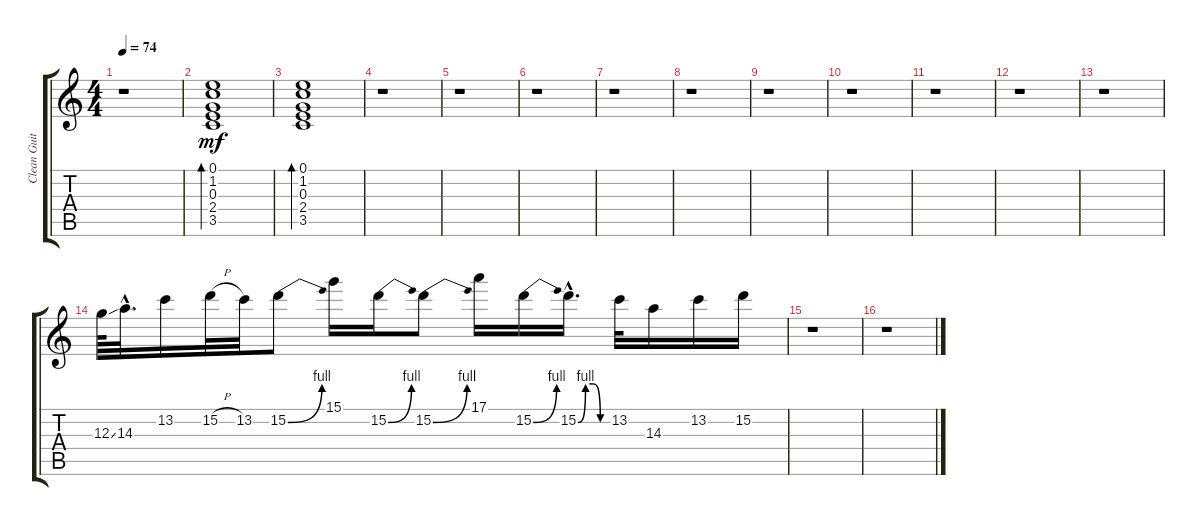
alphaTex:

\track ("Clean Guitar" "Clean Guit") {instrument electricguitarclean}
\staff {score tabs}
\tuning (E4 B3 G3 D3 A2 E2) {hide}
\ts (4 4)
\tempo 74
\clef g2
\ks c
r.1{dy f} |
(0.1 1.2 0.3 2.4 3.5).1{bd 120 dy mf volume 11} |
(0.1 1.2 0.3 2.4 3.5).1{bd 120} |
r.1 |
r.1 |
r.1 |
r.1 |
r.1 |
r.1 |
r.1 |
r.1 |
r.1 |
r.1 |
12.3{ss}.64{volume 16 instrument distortionguitar} 14.3{hac}.32{d} 13.2.16 15.2{h}.32 13.2.32 15.2{be (bend 0 0 60 4)}.8 15.1.16 15.2{be (bend 0 0 60 4)}.16 15.2{be (bend 0 0 60 4)}.8 17.1.16 15.2{be (bend 0 0 60 4)}.16 15.2{be (custom 0 0 15 4 30 4 45 0 60 0) hac}.16{d} 13.2.32 14.3.16 13.2.16 15.2.16 |
r.1 |
r.1
